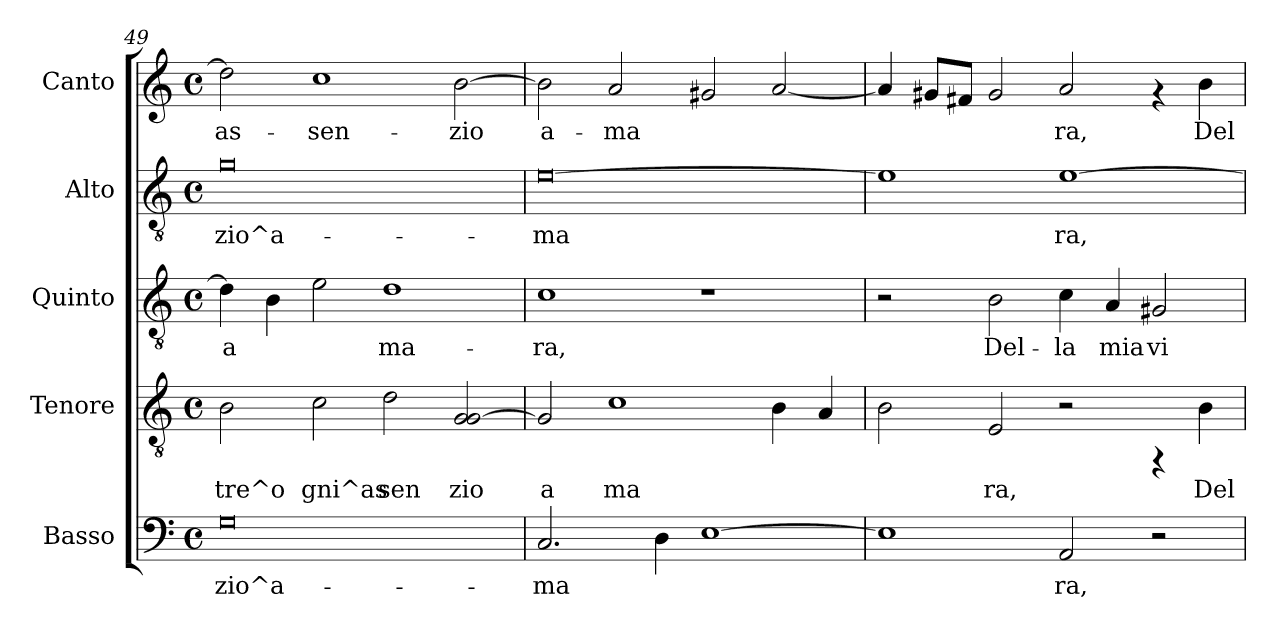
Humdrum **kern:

**kern	**text	**kern	**text	**kern	**text	**kern	**text	**kern	**text
*part5	*part5	*part4	*part4	*part3	*part3	*part2	*part2	*part1	*part1
*staff5	*staff5	*staff4	*staff4	*staff3	*staff3	*staff2	*staff2	*staff1	*staff1
*I"Basso	*	*I"Tenore	*	*I"Quinto	*	*I"Alto	*	*I"Canto	*
*clefF4	*	*clefGv2	*	*clefGv2	*	*clefGv2	*	*clefG2	*
*k[]	*	*k[]	*	*k[]	*	*k[]	*	*k[]	*
*C:	*	*C:	*	*C:	*	*C:	*	*C:	*
*M4/4	*	*M4/4	*	*M4/4	*	*M4/4	*	*M4/4	*
*met(c)	*	*met(c)	*	*met(c)	*	*met(c)	*	*met(c)	*
=49	=49	=49	=49	=49	=49	=49	=49	=49	=49
!	!LO:LY:b:cj	!	!LO:LY:b:cj	!	!LO:LY:b:cj	!	!LO:LY:b:cj	!	!LO:LY:b:cj
0G	-zio^a-	2B\	tre^o	4d\]	a-	0g	-zio^a-	2dd\]	as-
!	!	!	!	!	!LO:LY:b:cj	!	!	!	!
.	.	.	.	4B\	--	.	.	.	.
!	!	!	!LO:LY:b:cj	!	!LO:LY:b:cj	!	!	!	!LO:LY:b:cj
.	.	2c\	gni^as	2e\	--	.	.	1cc	-sen-
!	!	!	!LO:LY:b:cj	!	!LO:LY:b:cj	!	!	!	!
.	.	2d\	sen	1d	-ma-	.	.	.	.
!	!	!	!LO:LY:b:cj	!	!	!	!	!	!LO:LY:b:cj
.	.	2G/ [<2G/	zio	.	.	.	.	[>2b\	-zio
=50	=50	=50	=50	=50	=50	=50	=50	=50	=50
!	!LO:LY:b:cj	!	!LO:LY:b:cj	!	!LO:LY:b:cj	!	!LO:LY:b:cj	!	!LO:LY:b:cj
2.C/	-ma-	2G/]	a	1c	-ra,	[>0e	-ma-	2b\]	a-
!	!	!	!LO:LY:b:cj	!	!	!	!	!	!LO:LY:b:cj
.	.	1c	ma	.	.	.	.	2a/	-ma-
!	!LO:LY:b:cj	!	!	!	!	!	!	!	!
4D\	--	.	.	.	.	.	.	.	.
!	!LO:LY:b:cj	!	!	!	!	!	!	!	!LO:LY:b:cj
[>1E	--	.	.	1r	.	.	.	2g#X/	--
!	!	!	!LO:LY:b:cj	!	!	!	!	!	!LO:LY:b:cj
.	.	4B\	.	.	.	.	.	[<2a/	--
!	!	!	!LO:LY:b:cj	!	!	!	!	!	!
.	.	4A/	.	.	.	.	.	.	.
=51	=51	=51	=51	=51	=51	=51	=51	=51	=51
!	!LO:LY:b:cj	!	!LO:LY:b:cj	!	!	!	!LO:LY:b:cj	!	!LO:LY:b:cj
1E]	--	2B\	.	2r	.	1e]	--	4a/]	--
!	!	!	!	!	!	!	!	!	!LO:LY:b:cj
.	.	.	.	.	.	.	.	8g#X/L	--
!	!	!	!	!	!	!	!	!	!LO:LY:b:cj
.	.	.	.	.	.	.	.	8f#X/J	--
!	!	!	!LO:LY:b:cj	!	!LO:LY:b:cj	!	!	!	!LO:LY:b:cj
.	.	2E/	ra,	2B\	Del-	.	.	2g#/	--
!	!LO:LY:b:cj	!	!	!	!LO:LY:b:cj	!	!LO:LY:b:cj	!	!LO:LY:b:cj
2AA/	-ra,	2r	.	4c\	-la	[<1e	-ra,	2a/	-ra,
!	!	!	!	!	!LO:LY:b:cj	!	!	!	!
.	.	.	.	4A/	mia	.	.	.	.
!	!	!	!	!	!LO:LY:b:cj	!	!	!	!
2r	.	4rFF	.	2G#X/	vi-	.	.	4rf	.
!	!	!	!LO:LY:b:cj	!	!	!	!	!	!LO:LY:b:cj
.	.	4B\	Del	.	.	.	.	4b\	Del-
=	=	=	=	=	=	=	=	=	=
*-	*-	*-	*-	*-	*-	*-	*-	*-	*-
